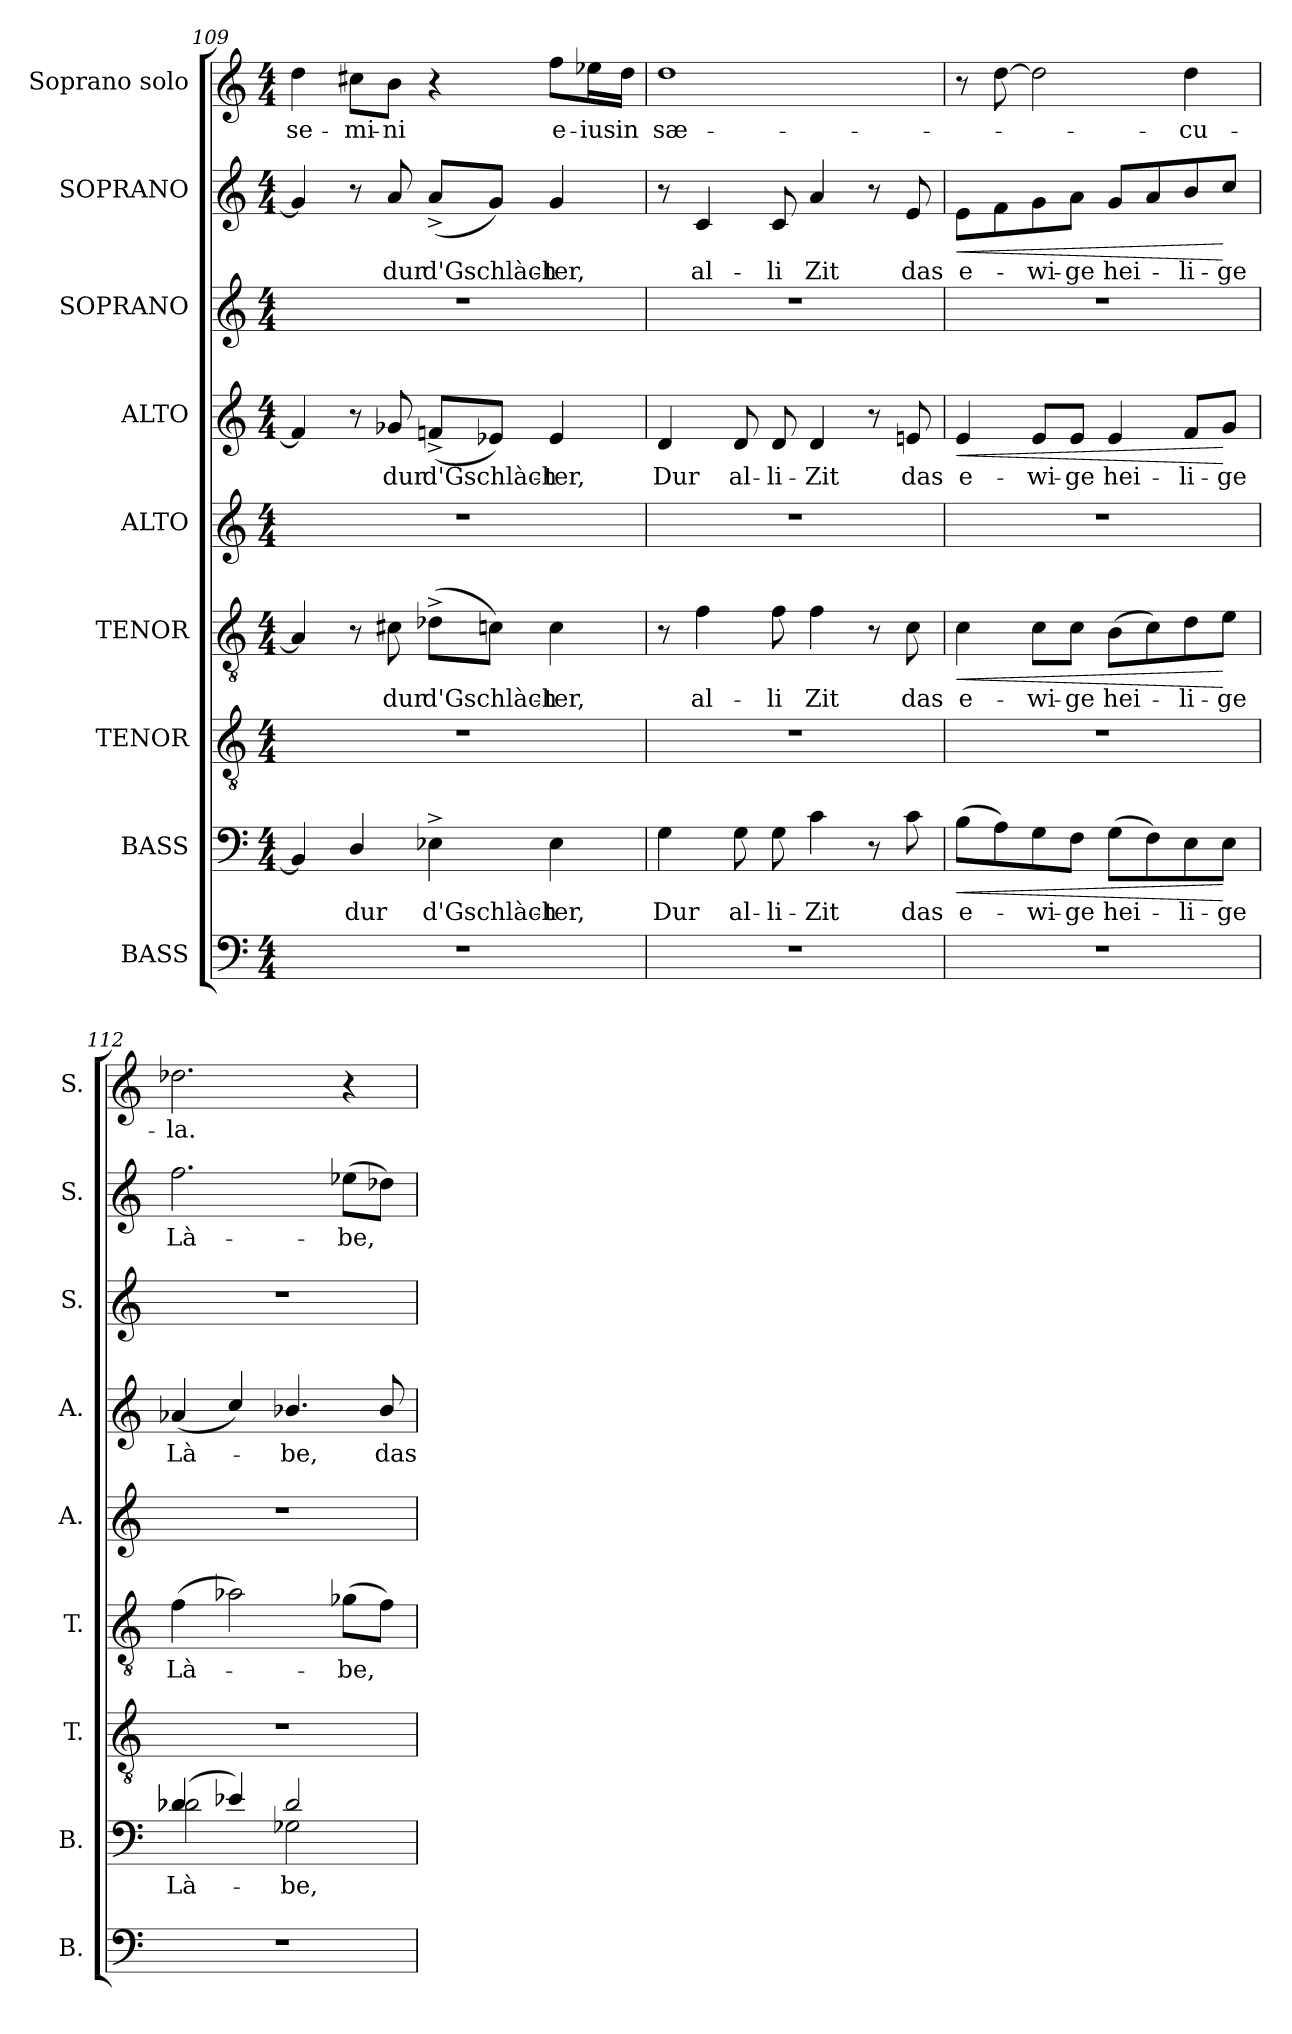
**kern	**kern	**text	**dynam	**kern	**kern	**text	**dynam	**kern	**kern	**text	**dynam	**kern	**kern	**text	**dynam	**kern	**text
*part9	*part8	*part8	*part8	*part7	*part6	*part6	*part6	*part5	*part4	*part4	*part4	*part3	*part2	*part2	*part2	*part1	*part1
*staff9	*staff8	*staff8	*staff8	*staff7	*staff6	*staff6	*staff6	*staff5	*staff4	*staff4	*staff4	*staff3	*staff2	*staff2	*staff2	*staff1	*staff1
*I"BASS	*I"BASS	*	*	*I"TENOR	*I"TENOR	*	*	*I"ALTO	*I"ALTO	*	*	*I"SOPRANO	*I"SOPRANO	*	*	*I"Soprano solo	*
*I'B.	*I'B.	*	*	*I'T.	*I'T.	*	*	*I'A.	*I'A.	*	*	*I'S.	*I'S.	*	*	*I'S.	*
*clefF4	*clefF4	*	*	*clefGv2	*clefGv2	*	*	*clefG2	*clefG2	*	*	*clefG2	*clefG2	*	*	*clefG2	*
*	*	*	*	*ITrd7c12	*ITrd7c12	*	*	*	*	*	*	*	*	*	*	*	*
*k[]	*k[]	*	*	*k[]	*k[]	*	*	*k[]	*k[]	*	*	*k[]	*k[]	*	*	*k[]	*
*M4/4	*M4/4	*	*	*M4/4	*M4/4	*	*	*M4/4	*M4/4	*	*	*M4/4	*M4/4	*	*	*M4/4	*
=109	=109	=109	=109	=109	=109	=109	=109	=109	=109	=109	=109	=109	=109	=109	=109	=109	=109
*	*^	*	*	*	*	*	*	*	*	*	*	*	*	*	*	*	*
!	!	!	!	!	!	!	!	!	!	!	!	!	!	!	!	!	!	!LO:LY:b:color=#000000
1r	4BB-i/]	2ryy	.	.	1r	4AAi/]	.	.	1r	4fi/]	.	.	1r	4gi/]	.	.	4ddi\	se-
!	!	!	!LO:LY:b:color=#000000	!	!	!	!	!	!	!	!	!	!	!	!	!	!	!
!	!	!	!	!	!	!	!	!	!	!	!	!	!	!	!	!	!	!LO:LY:b:color=#000000
.	4Di/	.	dur	.	.	8r	.	.	.	8r	.	.	.	8r	.	.	8cc#Xi\L	-mi-
!	!	!	!	!	!	!	!LO:LY:b:color=#000000	!	!	!	!	!	!	!	!	!	!	!
!	!	!	!	!	!	!	!	!	!	!	!LO:LY:b:color=#000000	!	!	!	!	!	!	!
!	!	!	!	!	!	!	!	!	!	!	!	!	!	!	!LO:LY:b:color=#000000	!	!	!
!	!	!	!	!	!	!	!	!	!	!	!	!	!	!	!	!	!	!LO:LY:b:color=#000000
.	.	.	.	.	.	8C#Xi\	dur	.	.	8g-Xi/	dur	.	.	8ai/	dur	.	8bi\J	-ni
!	!	!	!LO:LY:b:color=#000000	!	!	!	!	!	!	!	!	!	!	!	!	!	!	!
!	!	!	!	!	!	!	!LO:LY:b:color=#000000	!	!	!	!	!	!	!	!	!	!	!
!	!	!	!	!	!	!	!	!	!	!	!LO:LY:b:color=#000000	!	!	!	!	!	!	!
!	!	!	!	!	!	!	!	!	!	!	!	!	!	!	!LO:LY:b:color=#000000	!	!	!
.	4E-X^i\	2ryy	d'Gschlàch-	.	.	(8D-X^i\L	d'Gschlàch-	.	.	(8fn^i/L	d'Gschlàch-	.	.	(8a^i/L	d'Gschlàch-	.	4r	.
.	.	.	.	.	.	8Cni\J)	.	.	.	8e-Xi/J)	.	.	.	8gi/J)	.	.	.	.
!	!	!	!LO:LY:b:color=#000000	!	!	!	!	!	!	!	!	!	!	!	!	!	!	!
!	!	!	!	!	!	!	!LO:LY:b:color=#000000	!	!	!	!	!	!	!	!	!	!	!
!	!	!	!	!	!	!	!	!	!	!	!LO:LY:b:color=#000000	!	!	!	!	!	!	!
!	!	!	!	!	!	!	!	!	!	!	!	!	!	!	!LO:LY:b:color=#000000	!	!	!
!	!	!	!	!	!	!	!	!	!	!	!	!	!	!	!	!	!	!LO:LY:b:color=#000000
.	4E-i\	.	-ter,	.	.	4Ci\	-ter,	.	.	4e-i/	-ter,	.	.	4gi/	-ter,	.	8ffi\L	e-
!	!	!	!	!	!	!	!	!	!	!	!	!	!	!	!	!	!	!LO:LY:b:color=#000000
.	.	.	.	.	.	.	.	.	.	.	.	.	.	.	.	.	16ee-Xi\L	-ius
!	!	!	!	!	!	!	!	!	!	!	!	!	!	!	!	!	!	!LO:LY:b:color=#000000
.	.	.	.	.	.	.	.	.	.	.	.	.	.	.	.	.	16ddi\JJ	in
*	*v	*v	*	*	*	*	*	*	*	*	*	*	*	*	*	*	*	*
!!LO:PB:g=z
=110	=110	=110	=110	=110	=110	=110	=110	=110	=110	=110	=110	=110	=110	=110	=110	=110	=110
!	!	!LO:LY:b:color=#000000	!	!	!	!	!	!	!	!	!	!	!	!	!	!	!
!	!	!	!	!	!	!	!	!	!	!LO:LY:b:color=#000000	!	!	!	!	!	!	!
!	!	!	!	!	!	!	!	!	!	!	!	!	!	!	!	!	!LO:LY:b:color=#000000
1r	4Gi\	Dur	.	1r	8r	.	.	1r	4di/	Dur	.	1r	8r	.	.	1ddi	sæ-
!	!	!	!	!	!	!LO:LY:b:color=#000000	!	!	!	!	!	!	!	!	!	!	!
!	!	!	!	!	!	!	!	!	!	!	!	!	!	!LO:LY:b:color=#000000	!	!	!
.	.	.	.	.	4Fi\	al-	.	.	.	.	.	.	4ci/	al-	.	.	.
!	!	!LO:LY:b:color=#000000	!	!	!	!	!	!	!	!	!	!	!	!	!	!	!
!	!	!	!	!	!	!	!	!	!	!LO:LY:b:color=#000000	!	!	!	!	!	!	!
.	8Gi\	al-	.	.	.	.	.	.	8di/	al-	.	.	.	.	.	.	.
!	!	!LO:LY:b:color=#000000	!	!	!	!	!	!	!	!	!	!	!	!	!	!	!
!	!	!	!	!	!	!LO:LY:b:color=#000000	!	!	!	!	!	!	!	!	!	!	!
!	!	!	!	!	!	!	!	!	!	!LO:LY:b:color=#000000	!	!	!	!	!	!	!
!	!	!	!	!	!	!	!	!	!	!	!	!	!	!LO:LY:b:color=#000000	!	!	!
.	8Gi\	-li-	.	.	8Fi\	-li	.	.	8di/	-li-	.	.	8ci/	-li	.	.	.
!	!	!LO:LY:b:color=#000000	!	!	!	!	!	!	!	!	!	!	!	!	!	!	!
!	!	!	!	!	!	!LO:LY:b:color=#000000	!	!	!	!	!	!	!	!	!	!	!
!	!	!	!	!	!	!	!	!	!	!LO:LY:b:color=#000000	!	!	!	!	!	!	!
!	!	!	!	!	!	!	!	!	!	!	!	!	!	!LO:LY:b:color=#000000	!	!	!
.	4ci\	-Zit	.	.	4Fi\	Zit	.	.	4di/	-Zit	.	.	4ai/	Zit	.	.	.
.	8r	.	.	.	8r	.	.	.	8r	.	.	.	8r	.	.	.	.
!	!	!LO:LY:b:color=#000000	!	!	!	!	!	!	!	!	!	!	!	!	!	!	!
!	!	!	!	!	!	!LO:LY:b:color=#000000	!	!	!	!	!	!	!	!	!	!	!
!	!	!	!	!	!	!	!	!	!	!LO:LY:b:color=#000000	!	!	!	!	!	!	!
!	!	!	!	!	!	!	!	!	!	!	!	!	!	!LO:LY:b:color=#000000	!	!	!
.	8ci\	das	.	.	8Ci\	das	.	.	8eni/	das	.	.	8ei/	das	.	.	.
=111	=111	=111	=111	=111	=111	=111	=111	=111	=111	=111	=111	=111	=111	=111	=111	=111	=111
!	!	!LO:LY:b:color=#000000	!LO:HP:b	!	!	!	!	!	!	!	!	!	!	!	!	!	!
!	!	!	!	!	!	!LO:LY:b:color=#000000	!LO:HP:b	!	!	!	!	!	!	!	!	!	!
!	!	!	!	!	!	!	!	!	!	!LO:LY:b:color=#000000	!LO:HP:b	!	!	!	!	!	!
!	!	!	!	!	!	!	!	!	!	!	!	!	!	!LO:LY:b:color=#000000	!LO:HP:b	!	!
1r	(8Bi\L	e-	<	1r	4Ci\	e-	<	1r	4ei/	e-	<	1r	8ei\L	e-	<	8r	.
.	8Ai\)	.	.	.	.	.	.	.	.	.	.	.	8fi\	.	.	[>8ddi\	.
!	!	!LO:LY:b:color=#000000	!	!	!	!	!	!	!	!	!	!	!	!	!	!	!
!	!	!	!	!	!	!LO:LY:b:color=#000000	!	!	!	!	!	!	!	!	!	!	!
!	!	!	!	!	!	!	!	!	!	!LO:LY:b:color=#000000	!	!	!	!	!	!	!
!	!	!	!	!	!	!	!	!	!	!	!	!	!	!LO:LY:b:color=#000000	!	!	!
.	8Gi\	-wi-	.	.	8Ci\L	-wi-	.	.	8ei/L	-wi-	.	.	8gi\	-wi-	.	2ddi\]	.
!	!	!LO:LY:b:color=#000000	!	!	!	!	!	!	!	!	!	!	!	!	!	!	!
!	!	!	!	!	!	!LO:LY:b:color=#000000	!	!	!	!	!	!	!	!	!	!	!
!	!	!	!	!	!	!	!	!	!	!LO:LY:b:color=#000000	!	!	!	!	!	!	!
!	!	!	!	!	!	!	!	!	!	!	!	!	!	!LO:LY:b:color=#000000	!	!	!
.	8Fi\J	-ge	.	.	8Ci\J	-ge	.	.	8ei/J	-ge	.	.	8ai\J	-ge	.	.	.
!	!	!LO:LY:b:color=#000000	!	!	!	!	!	!	!	!	!	!	!	!	!	!	!
!	!	!	!	!	!	!LO:LY:b:color=#000000	!	!	!	!	!	!	!	!	!	!	!
!	!	!	!	!	!	!	!	!	!	!LO:LY:b:color=#000000	!	!	!	!	!	!	!
!	!	!	!	!	!	!	!	!	!	!	!	!	!	!LO:LY:b:color=#000000	!	!	!
.	(8Gi\L	hei-	.	.	(8BBi\L	hei-	.	.	4ei/	hei-	.	.	8gi/L	hei-	.	.	.
.	8Fi\)	.	.	.	8Ci\)	.	.	.	.	.	.	.	8ai/	.	.	.	.
!	!	!LO:LY:b:color=#000000	!	!	!	!	!	!	!	!	!	!	!	!	!	!	!
!	!	!	!	!	!	!LO:LY:b:color=#000000	!	!	!	!	!	!	!	!	!	!	!
!	!	!	!	!	!	!	!	!	!	!LO:LY:b:color=#000000	!	!	!	!	!	!	!
!	!	!	!	!	!	!	!	!	!	!	!	!	!	!LO:LY:b:color=#000000	!	!	!
!	!	!	!	!	!	!	!	!	!	!	!	!	!	!	!	!	!LO:LY:b:color=#000000
.	8Ei\	-li-	.	.	8Di\	-li-	.	.	8fi/L	-li-	.	.	8bi/	-li-	.	4ddi\	-cu-
!	!	!LO:LY:b:color=#000000	!	!	!	!	!	!	!	!	!	!	!	!	!	!	!
!	!	!	!	!	!	!LO:LY:b:color=#000000	!	!	!	!	!	!	!	!	!	!	!
!	!	!	!	!	!	!	!	!	!	!LO:LY:b:color=#000000	!	!	!	!	!	!	!
!	!	!	!	!	!	!	!	!	!	!	!	!	!	!LO:LY:b:color=#000000	!	!	!
.	8Ei\J	-ge	[	.	8Ei\J	-ge	[	.	8gi/J	-ge	[	.	8cci/J	-ge	[	.	.
=112	=112	=112	=112	=112	=112	=112	=112	=112	=112	=112	=112	=112	=112	=112	=112	=112	=112
!	!	!LO:LY:b:color=#000000	!	!	!	!	!	!	!	!	!	!	!	!	!	!	!
*	*^	*	*	*	*	*	*	*	*	*	*	*	*	*	*	*	*
!	!	!	!	!	!	!	!LO:LY:b:color=#000000	!	!	!	!	!	!	!	!	!	!	!
!	!	!	!	!	!	!	!	!	!	!	!LO:LY:b:color=#000000	!	!	!	!	!	!	!
!	!	!	!	!	!	!	!	!	!	!	!	!	!	!	!LO:LY:b:color=#000000	!	!	!
!	!	!	!	!	!	!	!	!	!	!	!	!	!	!	!	!	!	!LO:LY:b:color=#000000
1r	(4d-Xi/	2d-i\	Là-	.	1r	(4Fi\	Là-	.	1r	(4a-Xi/	Là-	.	1r	2.ffi\	Là-	.	2.dd-Xi\	-la.
.	4e-Xi/)	.	.	.	.	2A-Xi\)	.	.	.	4cci/)	.	.	.	.	.	.	.	.
!	!	!	!LO:LY:b:color=#000000	!	!	!	!	!	!	!	!	!	!	!	!	!	!	!
!	!	!	!	!	!	!	!	!	!	!	!LO:LY:b:color=#000000	!	!	!	!	!	!	!
.	2d-i/	2G-Xi\	-be,	.	.	.	.	.	.	4.b-Xi/	-be,	.	.	.	.	.	.	.
!	!	!	!	!	!	!	!LO:LY:b:color=#000000	!	!	!	!	!	!	!	!	!	!	!
!	!	!	!	!	!	!	!	!	!	!	!	!	!	!	!LO:LY:b:color=#000000	!	!	!
.	.	.	.	.	.	(8G-Xi\L	-be,	.	.	.	.	.	.	(8ee-Xi\L	-be,	.	4r	.
!	!	!	!	!	!	!	!	!	!	!	!LO:LY:b:color=#000000	!	!	!	!	!	!	!
.	.	.	.	.	.	8Fi\J)	.	.	.	8b-i/	das	.	.	8dd-Xi\J)	.	.	.	.
*	*v	*v	*	*	*	*	*	*	*	*	*	*	*	*	*	*	*	*
=	=	=	=	=	=	=	=	=	=	=	=	=	=	=	=	=	=
*-	*-	*-	*-	*-	*-	*-	*-	*-	*-	*-	*-	*-	*-	*-	*-	*-	*-
